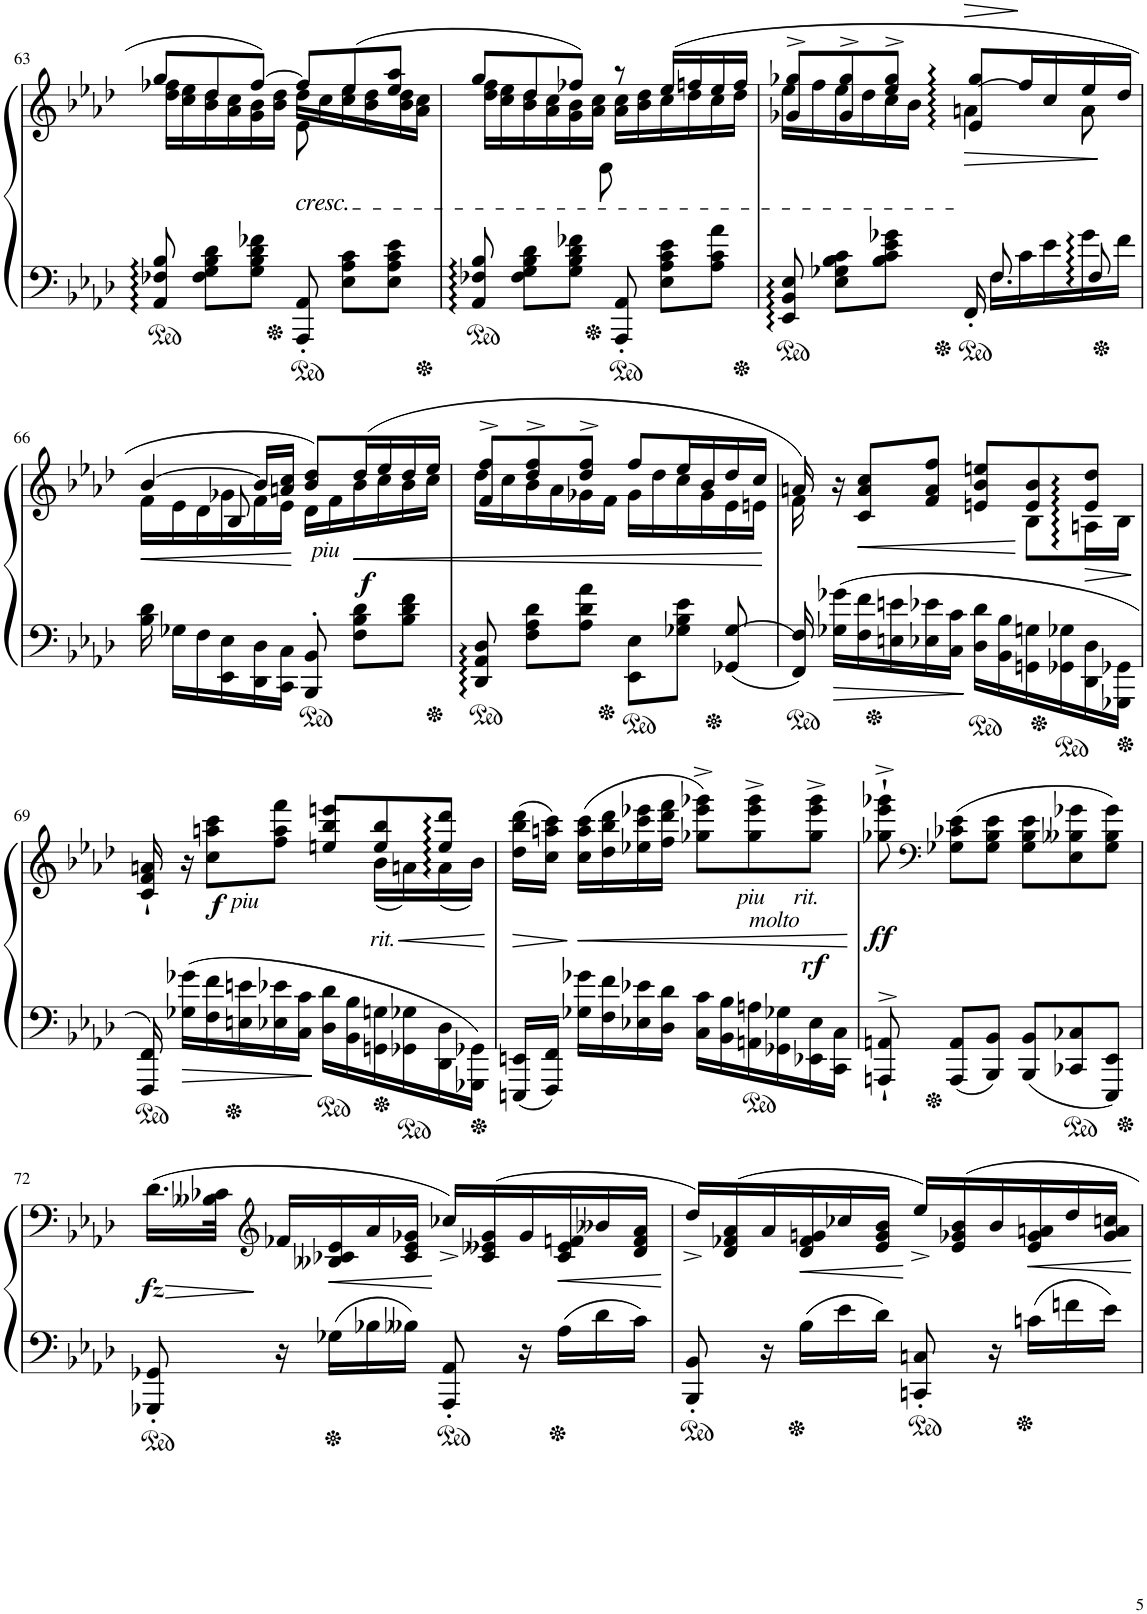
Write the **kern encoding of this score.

**kern	**kern	**dynam
*part1	*part1	*part1
*staff2	*staff1	*staff1/2
*I"Pianinas	*	*
!!LO:PB:g=z
*clefF4	*clefG2	*
*k[b-e-a-d-]	*k[b-e-a-d-]	*
*M6/8	*M6/8	*
=63	=63	=63
*	*^	*
*	*	*^	*
8AA-/' 8F-X/' 8B-/'	8gg^/L	16dd-\ 16ff-X\LL	4.ryy	.
.	.	16cc\ 16ee-\	.	.
8F-\ 8G\ 8B-\ 8d-\L	8dd-^/	16b-\ 16dd-\	.	.
.	.	16a-\ 16cc\	.	.
8G\ 8B-\ 8d-\ 8f-X\J	[8ff-^/J	16g\ 16b-\	.	.
.	.	16b-\ 16dd-\JJ	.	.
!	!LO:TX:b:i:t=cresc.	!	!	!
8AAA-/' 8AA-/'	8ff-/L]	16dd-\LL	8e-\	.
.	.	16cc\	.	.
8E-\ 8A-\ 8c\L	(8ee-^/	16cc\ 16ee-\	4ryy	.
.	.	16b-\ 16dd-\	.	.
8E-\ 8A-\ 8c\ 8e-\J	8ee-/^ 8aa-/^J	16b-\ 16dd-\	.	.
.	.	16a-\ 16cc\JJ	.	.
=64	=64	=64	=64	=64
8AA-/' 8F-X/' 8B-/'	8gg^/L	16dd-\ 16ff\LL	4.ryy	.
.	.	16cc\ 16ee-\	.	.
8F-\ 8G\ 8B-\ 8d-\L	8dd-^/	16b-\ 16dd-\	.	.
.	.	16a-\ 16cc\	.	.
8G\ 8B-\ 8d-\ 8f-X\J	8ff-X^/J)	16g\ 16b-\	.	.
.	.	16a-\ 16cc\JJ	.	.
8AAA-/' 8AA-/'	8r	16a-\ 16cc\LL	8e-\	.
.	.	16b-\ 16dd-\	.	.
8E-\ 8A-\ 8c\ 8e-\L	(16ee-^/LL	16cc\	4ryy	.
.	16ffn^/	16dd-\	.	.
8A-\ 8c\ 8a-\J	16ee-^/	16cc\	.	.
.	16ff^/JJ	16dd-\JJ	.	.
*	*	*v	*v	*
=65	=65	=65	=65
*^	*	*	*
8EE-/'< 8BB-/'< 8E-/'<	4..ryy	8g-X/^ 8gg-X/^L	16ee-\LL	.
.	.	.	16ff\	.
8E-\ 8G-X\ 8B-\ 8c\L	.	8g-/^ 8gg-/^	16ee-\	.
.	.	.	16dd-\	.
8B-\ 8c\ 8e-\ 8g-X\J	.	8ee-/^ 8gg-/^J	16cc\	.
.	.	.	16b-\JJ	.
!	!	!	!	!LO:HP:b
16FF'</	.	(8e-/^ 8gg-/^L	4an\	>
16F\LL	8.F/	.	.	.
!	!	!	!	!LO:HP:n=1:b
16c\	.	16ff^/L)	.	] >
16e-\	.	16cc^/	.	.
16g-\	8F/	16ee-^/	8a\	.
16f\JJ	.	16dd-^/JJ	.	]
*v	*v	*	*	*
*	*v	*v	*
!!LO:LB:g=z
=66	=66	=66
!	!	!LO:HP:b
*	*^	*
*	*	*^	*
16B-\ 16d-\	[4b-^/	16f\LL	8.ryy	<
16G-X\LL	.	16e-\	.	.
16F\	.	16d-\	.	.
16EE-\ 16E-\	.	16g-X\	8B-/	.
16DD-\ 16D-\	16b-/LL]	16f\	.	.
16CC\ 16C\JJ	16an/^ 16cc/^JJ	16e-\JJ	4..ryy	.
8BBB-/'> 8BB-/'>	8b-/^ 8dd-/^L)	16d-\LL	.	.
!	!	!LO:TX:b:i:t=piu	!	!
.	.	16f\	.	.
!	!	!	!	!LO:HP:n=1:b
!	!	!	!	!LO:DY:n=1:a=2
8F\ 8B-\ 8d-\L	(16dd-^/L	16b-\	.	[ < f
.	16ee-^/	16cc\	.	.
8B-\ 8d-\ 8f\J	16dd-^/	16b-\	.	.
.	16ee-^/JJ	16cc\JJ	.	.
*	*	*v	*v	*
=67	=67	=67	=67
8DD-/' 8AA-/' 8D-/'	8f/^ 8ff/^L	16dd-\LL	.
.	.	16cc\	.
8F\ 8A-\ 8d-\L	8dd-/^ 8ff/^	16b-\	.
.	.	16a-\	.
8A-\ 8d-\ 8a-\J	8dd-/^ 8ff/^J	16g-X\	.
.	.	16f\JJ	.
8EE-\ 8E-\L	8ff^/L	16g-\LL	.
.	.	16dd-\	.
8G-X\ 8B-\ 8e-\J	16ee-^/L	16cc\	.
.	16b-^/	16g-\	.
8GG-X/ 8G-/	16dd-^/	16e-\	.
.	16cc^/JJ	16en\JJ	.
*	*v	*v	*
.	.	[
=68	=68	=68
*	*^	*
16FF/ 16F/	16an^/)	16f\	.
16G-X\ 16g-X\LL	16r	4..ryy	.
!	!	!	!LO:HP:b
16F\ 16f\	8c/^ 8a/^ 8cc/^L	.	<
16En\ 16en\	.	.	.
16E-X\ 16e-X\	8f/^ 8a/^ 8ff/^J	.	.
16C\ 16c\JJ	.	.	.
16D-\ 16d-\LL	8en/^ 8b-/^ 8een/^L	.	.
16BB-\ 16B-\	.	.	.
16GGn\ 16Gn\	8e/^ 8b-/^	8B-\L	[
16GG-X\ 16G-X\	.	.	.
!	!	!	!LO:HP:b
16DD-\ 16D-\	8e/^ 8dd-/^J	16An\L	>
16GGG-X\ 16GG-X\JJ	.	16B-\JJ	.
*	*v	*v	*
.	.	]
!!LO:LB:g=z
=69	=69	=69
*	*^	*
16FFF/ 16FF/	16c/`^ 16f/`^ 16an/`^	2ryy	.
16G-X\ 16g-X\LL	16r	.	.
!	!LO:TX:b:i:t=piu	!	!
!	!	!	!LO:DY:b
16F\ 16f\	8cc\^ 8aan\^ 8ccc\^L	.	f
16En\ 16en\	.	.	.
16E-X\ 16e-X\	8ff\^ 8aa\^ 8fff\^J	.	.
16C\ 16c\JJ	.	.	.
16D-\ 16d-\LL	8een/^ 8bb-/^ 8eeen/^L	.	.
16BB-\ 16B-\	.	.	.
!	!LO:TX:b:i:t=rit.	!	!
!	!	!	!LO:HP:b
16GGn\ 16Gn\	8ee/^ 8bb-/^	(16b-\LL	<
16GG-X\ 16G-X\	.	16an\)	.
16DD-\ 16D-\	8ee/^ 8ddd-/^J	(16a\	.
16GGG-X\ 16GG-X\JJ	.	16b-\JJ)	.
*	*v	*v	*
.	.	[
=70	=70	=70
!	!	!LO:HP:b
16EEEn/ 16EEn/LL	(16dd-\ 16bb-\ 16ddd-\LL	>
16FFF/ 16FF/JJ	16cc\ 16aan\ 16ccc\JJ)	.
!	!	!LO:HP:n=1:b
16G-X\ 16g-X\LL	(16cc\ 16aa\ 16ccc\LL	] <
16F\ 16f\	16dd-\ 16bb-\ 16ddd-\	.
16E-X\ 16e-X\	16ee-X\ 16ccc\ 16eee-X\	.
16D-\ 16d-\JJ	16ff\ 16ddd-\ 16fff\JJ	.
!	!LO:TX:b:i:t=piu     rit.	!
16C\ 16c\LL	8gg-X\^ 8eee-\^ 8ggg-X\^L)	.
16BB-\ 16B-\	.	.
!	!LO:TX:b:i:t=molto	!
16AAn\ 16An\	8gg-\^ 8eee-\^ 8ggg-\^	.
16GG-X\ 16G-X\	.	.
!	!	!LO:DY:a=2
16EE-X\ 16E-\	8gg-\^ 8eee-\^ 8ggg-\^J	rf
16CC\ 16C\JJ	.	.
.	.	[
=71	=71	=71
!	!	!LO:DY:b
8AAAn/`^> 8AAn/`^>	8gg-X\`^ 8eee-\`^ 8ggg-X\`^	ff
*	*clefF4	*
8AAA/ 8AA/L	(8G-X\ 8c-X\ 8e-\L	.
8BBB-/ 8BB-/J	8G-\ 8B-\ 8e-\J	.
8BBB-/ 8BB-/L	8G-\ 8B-\ 8e-\L	.
8CC-X/ 8C-X/	8E-\ 8B--X\ 8g-X\	.
8EEE-/ 8EE-/J	8G-\ 8B--\ 8g-\J)	.
!!LO:LB:g=z
=72	=72	=72
!	!	!LO:HP:b
!	!	!LO:DY:n=1:b
8GGG-X/' 8GG-X/'	(16.d-\LL	> fz
.	32B--X\ 32c-X\JJk	.
*	*clefG2	*
16r	16f-X/LL	]
!	!	!LO:HP:b
16G-X\LL	16B--X/ 16c-X/ 16e-/	<
16B-X\	16a-/	.
16B--X\JJ	16c-/ 16e-/ 16g-X/JJ	.
8AAA-/' 8AA-/'	16cc-X^/LL)	[
.	(>16c-/ 16e--X/ 16g-/	.
16r	16g-/	.
!	!	!LO:HP:b
16A-\LL	16c-/ 16e--/ 16fn/	<
16d-\	16b--X/	.
16c\JJ	16d-/ 16f/ 16a-/JJ	.
.	.	[
=73	=73	=73
8BBB-/' 8BB-/'	16dd-^/LL)	.
.	(>16d-/ 16f-X/ 16a-/	.
16r	16a-/	.
!	!	!LO:HP:b
16B-\LL	16d-/ 16f-/ 16gn/	<
16e-\	16cc-X/	.
16d-\JJ	16e-/ 16g/ 16b-/JJ	.
8CCn/' 8Cn/'	16ee-^/LL)	[
.	16e-/ 16g-X/ 16b-/	.
16r	16b-/	.
!	!	!LO:HP:b
16cn\LL	16e-/ 16g-/ 16an/	<
16fn\	16dd-/	.
16e-\JJ	16g-/ 16a/ 16ccn/JJ	.
.	.	[
=	=	=
*-	*-	*-
